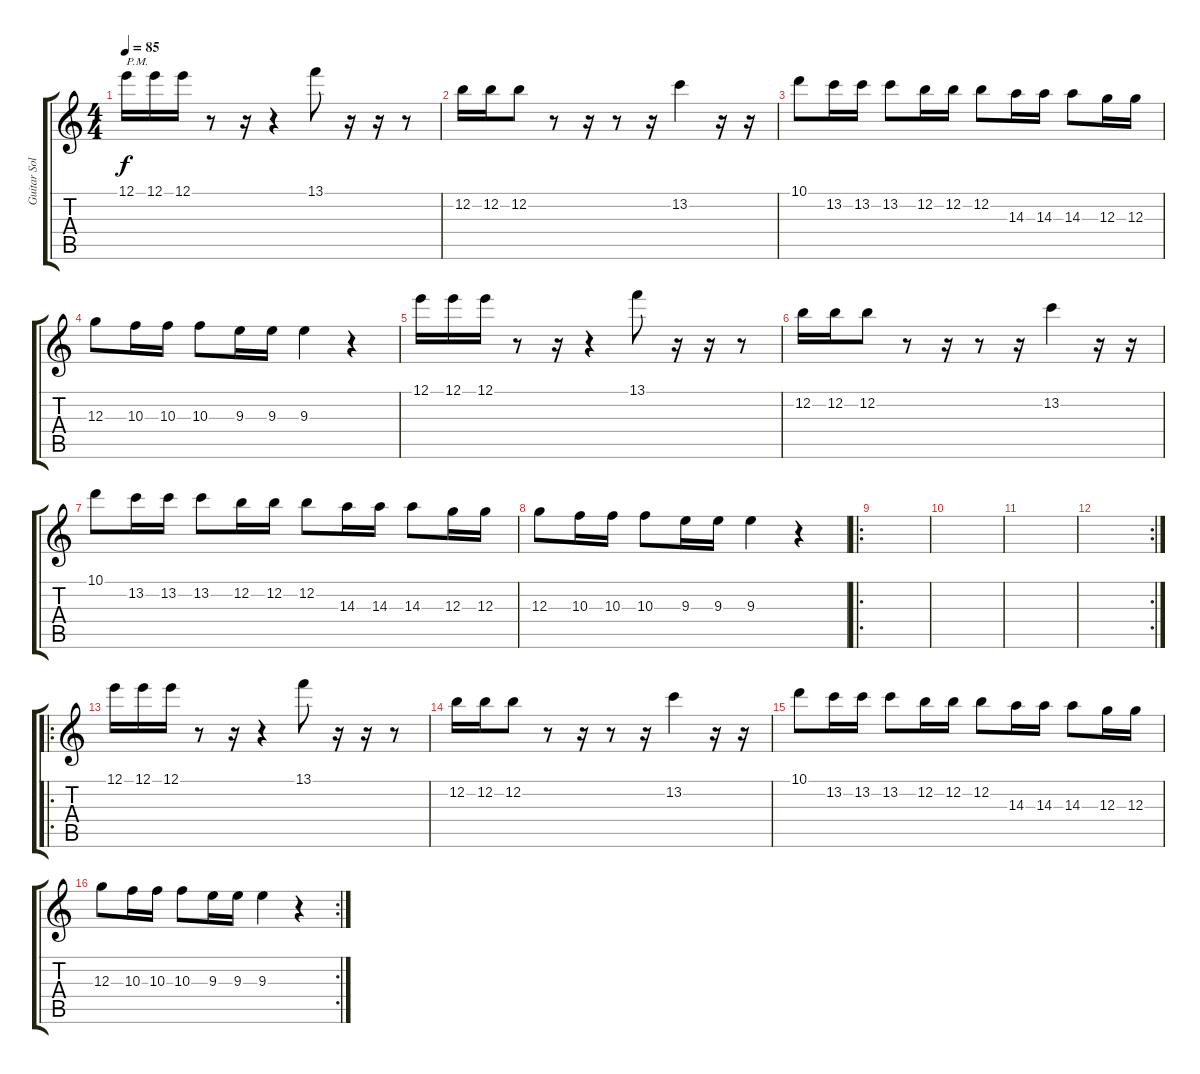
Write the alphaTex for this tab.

\track ("Guitar Solo" "Guitar Sol") {instrument acousticguitarsteel}
\staff {score tabs}
\tuning (E4 B3 G3 D3 A2 E2) {hide}
\ts (4 4)
\tempo 85
\clef g2
\ks c
12.1.16{txt "P.M." dy f volume 10} 12.1.16 12.1.16 r.8 r.16 r.4 13.1.8 r.16 r.16 r.8 |
12.2.16 12.2.16 12.2.8 r.8 r.16 r.8 r.16 13.2.4 r.16 r.16 |
10.1.8 13.2.16 13.2.16 13.2.8 12.2.16 12.2.16 12.2.8 14.3.16 14.3.16 14.3.8 12.3.16 12.3.16 |
12.3.8 10.3.16 10.3.16 10.3.8 9.3.16 9.3.16 9.3.4 r.4 |
12.1.16 12.1.16 12.1.16 r.8 r.16 r.4 13.1.8 r.16 r.16 r.8 |
12.2.16 12.2.16 12.2.8 r.8 r.16 r.8 r.16 13.2.4 r.16 r.16 |
10.1.8 13.2.16 13.2.16 13.2.8 12.2.16 12.2.16 12.2.8 14.3.16 14.3.16 14.3.8 12.3.16 12.3.16 |
12.3.8 10.3.16 10.3.16 10.3.8 9.3.16 9.3.16 9.3.4 r.4 |
\ro
|
|
|
\rc 2
|
\ro
12.1.16{volume 16} 12.1.16 12.1.16 r.8 r.16 r.4 13.1.8 r.16 r.16 r.8 |
12.2.16 12.2.16 12.2.8 r.8 r.16 r.8 r.16 13.2.4 r.16 r.16 |
10.1.8 13.2.16 13.2.16 13.2.8 12.2.16 12.2.16 12.2.8 14.3.16 14.3.16 14.3.8 12.3.16 12.3.16 |
\rc 2
12.3.8 10.3.16 10.3.16 10.3.8 9.3.16 9.3.16 9.3.4 r.4
